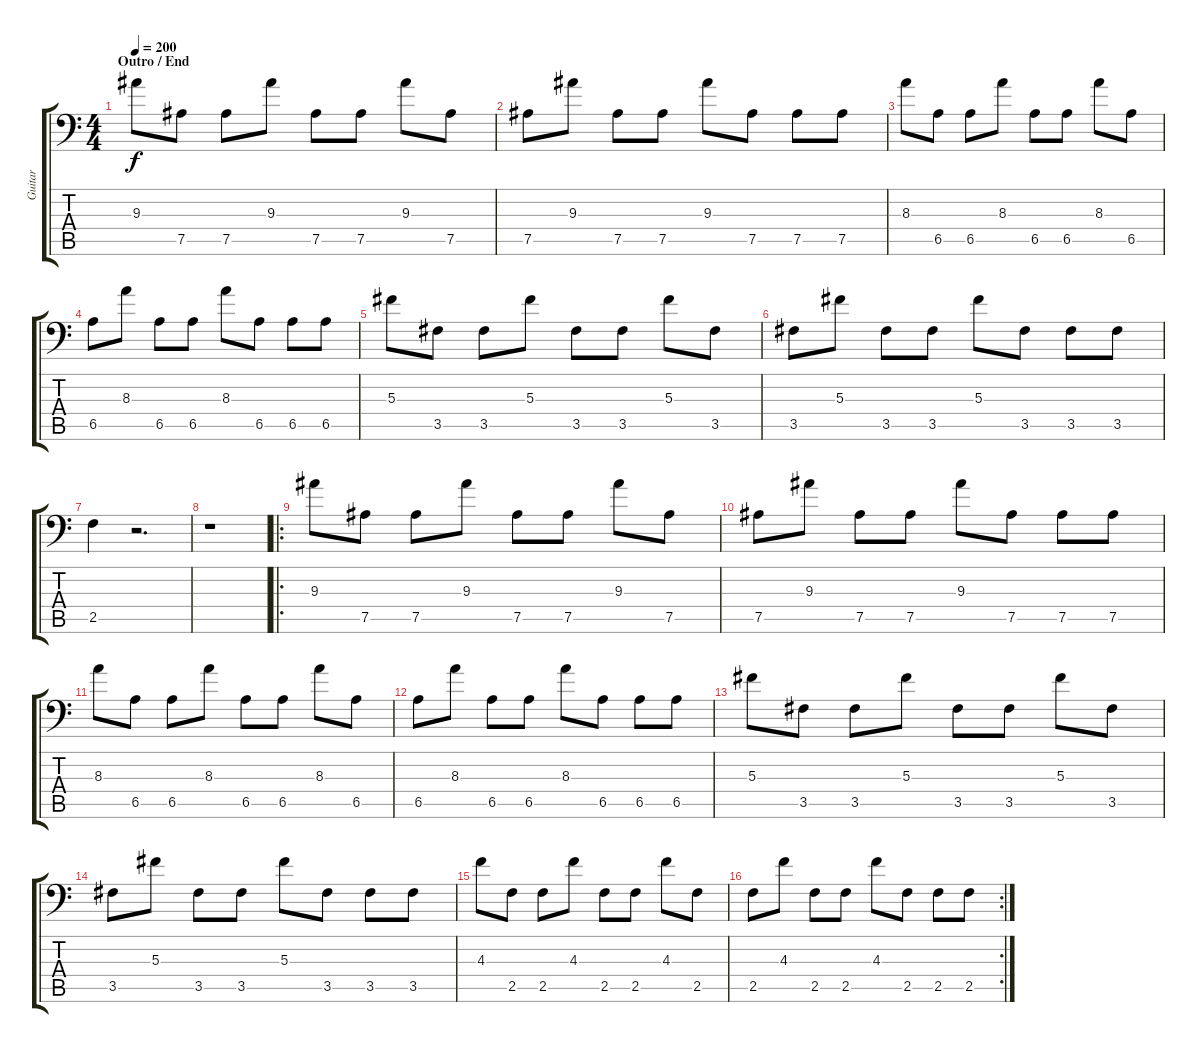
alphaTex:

\track ("Guitar" "Guitar") {instrument distortionguitar}
\staff {score tabs}
\tuning (Bb3 F3 Db3 Ab2 Eb2 Bb1) {hide}
\ts (4 4)
\section ("" "Outro / End")
\tempo 200
\clef f4
\ks c
9.3.8{dy f} 7.5.8 7.5.8 9.3.8 7.5.8 7.5.8 9.3.8 7.5.8 |
7.5.8 9.3.8 7.5.8 7.5.8 9.3.8 7.5.8 7.5.8 7.5.8 |
8.3.8 6.5.8 6.5.8 8.3.8 6.5.8 6.5.8 8.3.8 6.5.8 |
6.5.8 8.3.8 6.5.8 6.5.8 8.3.8 6.5.8 6.5.8 6.5.8 |
5.3.8 3.5.8 3.5.8 5.3.8 3.5.8 3.5.8 5.3.8 3.5.8 |
3.5.8 5.3.8 3.5.8 3.5.8 5.3.8 3.5.8 3.5.8 3.5.8 |
2.5.4 r.2{d} |
r.1 |
\ro
9.3.8 7.5.8 7.5.8 9.3.8 7.5.8 7.5.8 9.3.8 7.5.8 |
7.5.8 9.3.8 7.5.8 7.5.8 9.3.8 7.5.8 7.5.8 7.5.8 |
8.3.8 6.5.8 6.5.8 8.3.8 6.5.8 6.5.8 8.3.8 6.5.8 |
6.5.8 8.3.8 6.5.8 6.5.8 8.3.8 6.5.8 6.5.8 6.5.8 |
5.3.8 3.5.8 3.5.8 5.3.8 3.5.8 3.5.8 5.3.8 3.5.8 |
3.5.8 5.3.8 3.5.8 3.5.8 5.3.8 3.5.8 3.5.8 3.5.8 |
4.3.8 2.5.8 2.5.8 4.3.8 2.5.8 2.5.8 4.3.8 2.5.8 |
\rc 2
2.5.8 4.3.8 2.5.8 2.5.8 4.3.8 2.5.8 2.5.8 2.5.8
